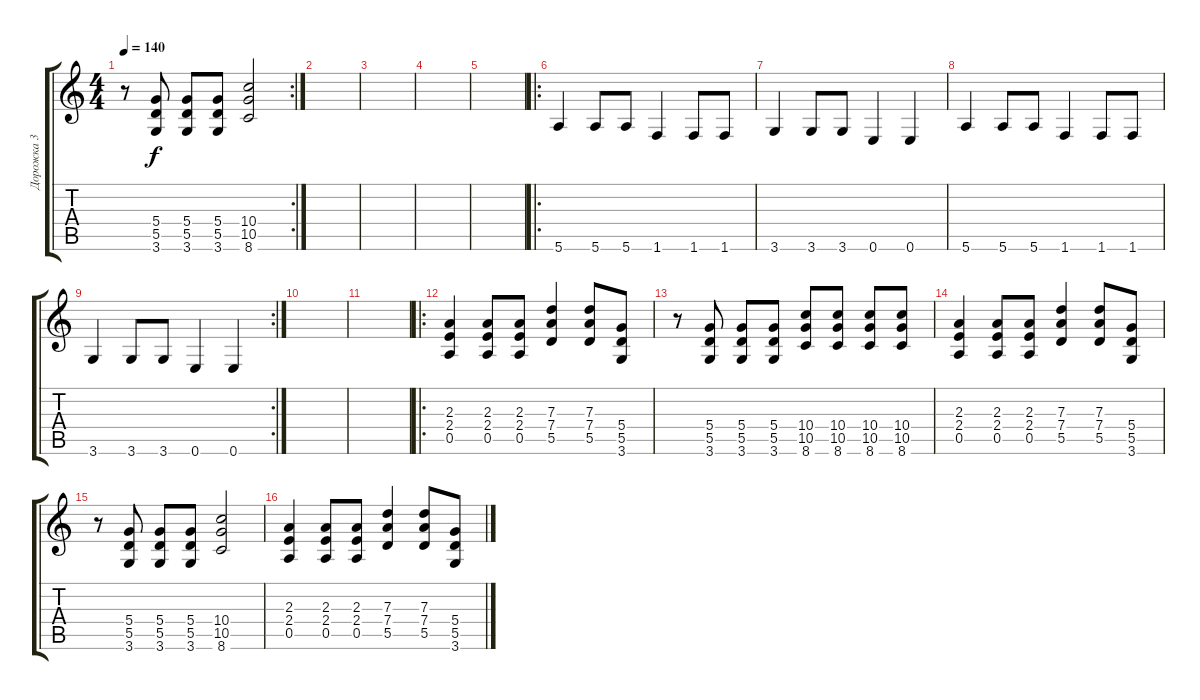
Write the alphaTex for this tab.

\track ("Дорожка 3" "Дорожка 3") {instrument overdrivenguitar}
\staff {score tabs}
\tuning (E4 B3 G3 D3 A2 E2) {hide}
\rc 2
\ts (4 4)
\tempo 140
\clef g2
\ks c
r.8{dy f} (5.4 5.5 3.6).8 (5.4 5.5 3.6).8 (5.4 5.5 3.6).8 (10.4 10.5 8.6).2 |
|
|
|
|
\ro
5.6.4 5.6.8 5.6.8 1.6.4 1.6.8 1.6.8 |
3.6.4 3.6.8 3.6.8 0.6.4 0.6.4 |
5.6.4 5.6.8 5.6.8 1.6.4 1.6.8 1.6.8 |
\rc 2
3.6.4 3.6.8 3.6.8 0.6.4 0.6.4 |
|
|
\ro
(2.3 2.4 0.5).4 (2.3 2.4 0.5).8 (2.3 2.4 0.5).8 (7.3 7.4 5.5).4 (7.3 7.4 5.5).8 (5.4 5.5 3.6).8 |
r.8 (5.4 5.5 3.6).8 (5.4 5.5 3.6).8 (5.4 5.5 3.6).8 (10.4 10.5 8.6).8 (10.4 10.5 8.6).8 (10.4 10.5 8.6).8 (10.4 10.5 8.6).8 |
(2.3 2.4 0.5).4 (2.3 2.4 0.5).8 (2.3 2.4 0.5).8 (7.3 7.4 5.5).4 (7.3 7.4 5.5).8 (5.4 5.5 3.6).8 |
r.8 (5.4 5.5 3.6).8 (5.4 5.5 3.6).8 (5.4 5.5 3.6).8 (10.4 10.5 8.6).2 |
(2.3 2.4 0.5).4 (2.3 2.4 0.5).8 (2.3 2.4 0.5).8 (7.3 7.4 5.5).4 (7.3 7.4 5.5).8 (5.4 5.5 3.6).8
